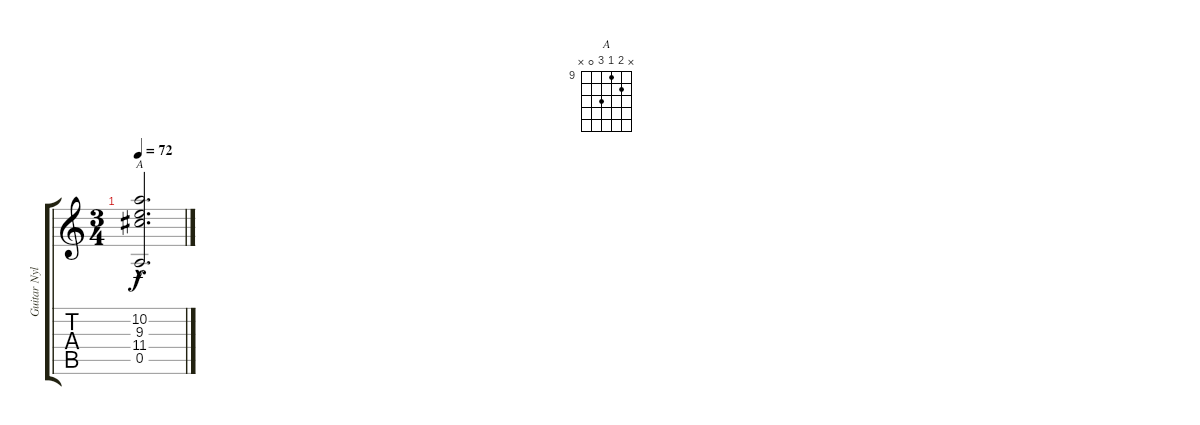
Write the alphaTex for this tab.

\track ("Guitar Nylon" "Guitar Nyl") {instrument acousticguitarnylon}
\staff {score tabs}
\tuning (E4 B3 G3 D3 A2 E2) {hide}
\chord ("A" x 10 9 11 0 x) {firstfret 9}
\ts (3 4)
\tempo 72
\clef g2
\ks c
(10.2{hac} 9.3{hac} 11.4{hac} 0.5{hac}).2{d ch "A" dy f}
